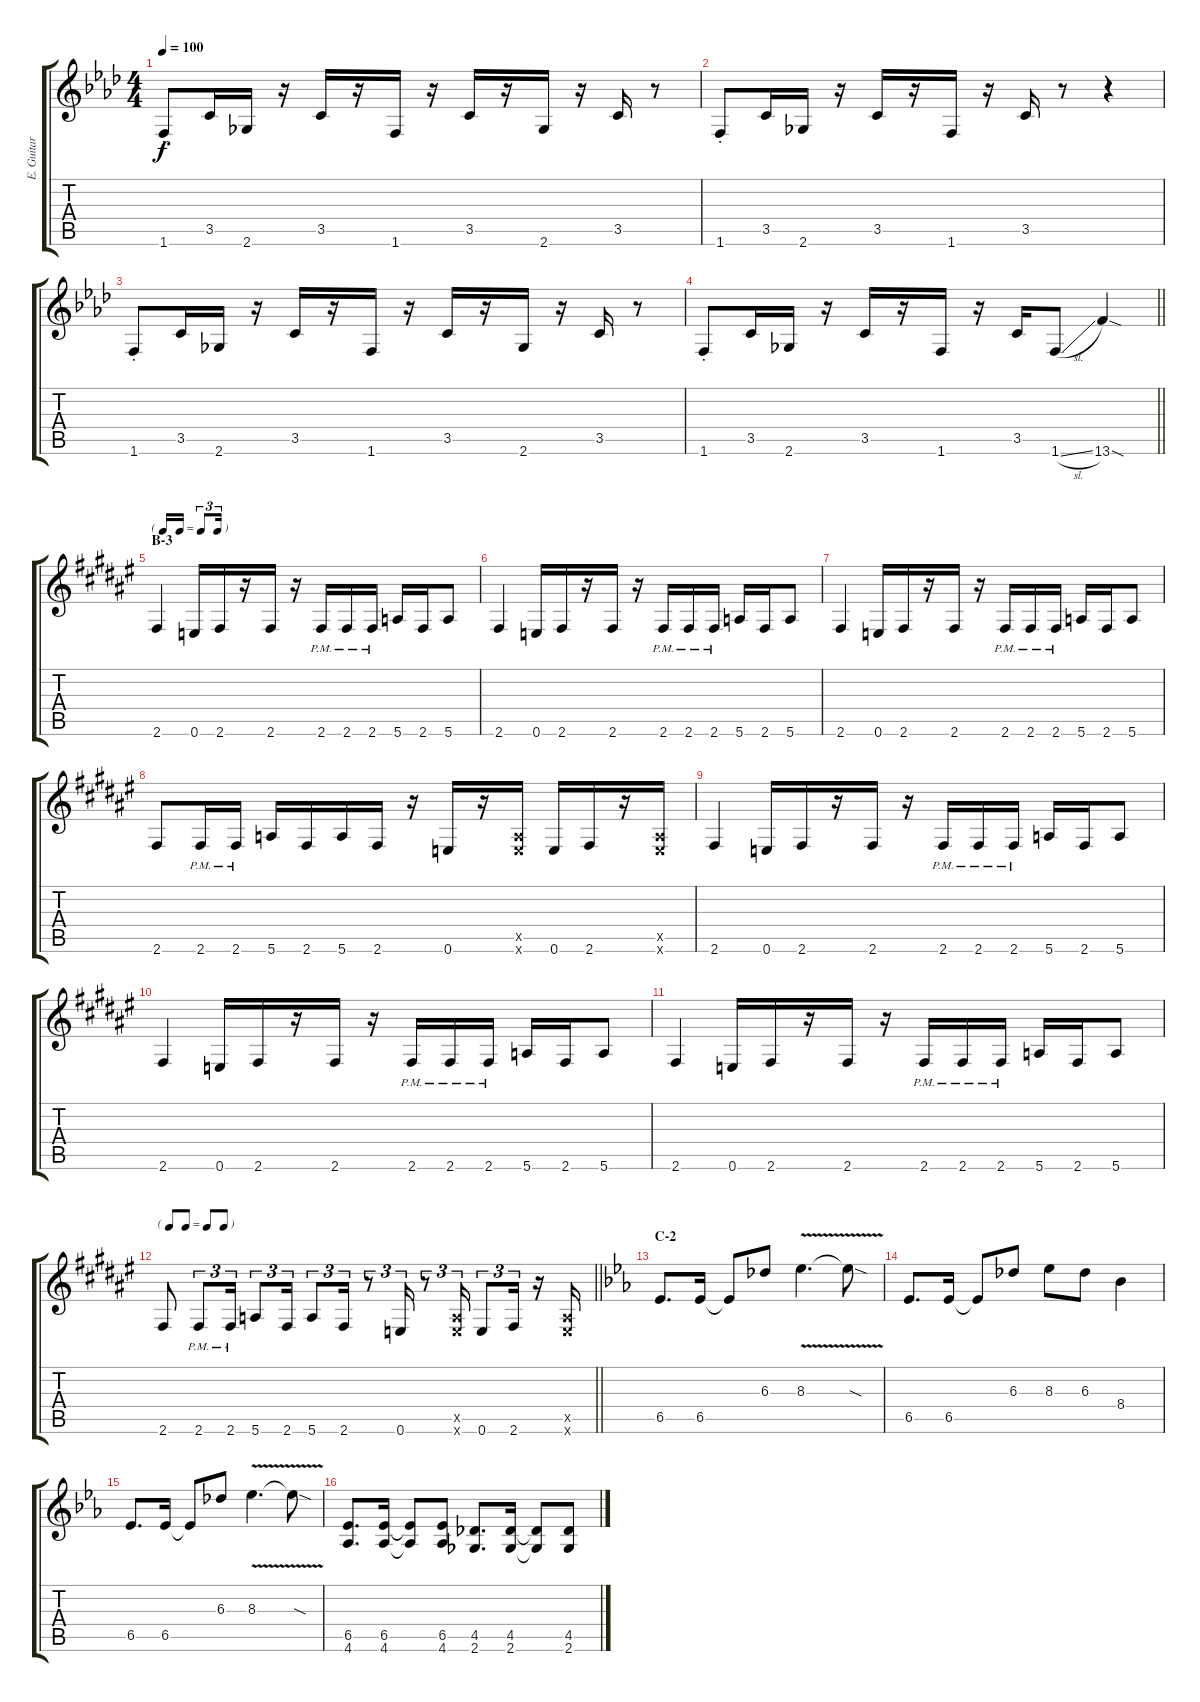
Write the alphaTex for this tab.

\track ("E. Guitar I" "E. Guitar ") {instrument overdrivenguitar}
\staff {score tabs}
\tuning (E4 B3 G3 D3 A2 E2) {hide}
\ts (4 4)
\tempo 100
\clef g2
\ks fminor
1.6{st}.8{dy f} 3.5.16 2.6.16 r.16 3.5.16 r.16 1.6.16 r.16 3.5.16 r.16 2.6.16 r.16 3.5.16 r.8 |
1.6{st}.8 3.5.16 2.6.16 r.16 3.5.16 r.16 1.6.16 r.16 3.5.16 r.8 r.4 |
1.6{st}.8 3.5.16 2.6.16 r.16 3.5.16 r.16 1.6.16 r.16 3.5.16 r.16 2.6.16 r.16 3.5.16 r.8 |
\barLineRight lightlight
1.6{st}.8 3.5.16 2.6.16 r.16 3.5.16 r.16 1.6.16 r.16 3.5.16 1.6{sl}.8 13.6{sod}.4 |
\tf triplet16th
\section ("" "B-3")
\ks f#
2.6.4 0.6.16 2.6.16 r.16 2.6.16 r.16 2.6{pm}.16 2.6{pm}.16 2.6{pm}.16 5.6.16 2.6.16 5.6.8 |
2.6.4 0.6.16 2.6.16 r.16 2.6.16 r.16 2.6{pm}.16 2.6{pm}.16 2.6{pm}.16 5.6.16 2.6.16 5.6.8 |
2.6.4 0.6.16 2.6.16 r.16 2.6.16 r.16 2.6{pm}.16 2.6{pm}.16 2.6{pm}.16 5.6.16 2.6.16 5.6.8 |
2.6.8 2.6{pm}.16 2.6{pm}.16 5.6.16 2.6.16 5.6.16 2.6.16 r.16 0.6.16 r.16 (0.5{x} 0.6{x}).16 0.6.16 2.6.16 r.16 (0.5{x} 0.6{x}).16 |
2.6.4 0.6.16 2.6.16 r.16 2.6.16 r.16 2.6{pm}.16 2.6{pm}.16 2.6{pm}.16 5.6.16 2.6.16 5.6.8 |
2.6.4 0.6.16 2.6.16 r.16 2.6.16 r.16 2.6{pm}.16 2.6{pm}.16 2.6{pm}.16 5.6.16 2.6.16 5.6.8 |
2.6.4 0.6.16 2.6.16 r.16 2.6.16 r.16 2.6{pm}.16 2.6{pm}.16 2.6{pm}.16 5.6.16 2.6.16 5.6.8 |
\tf none
\barLineRight lightlight
2.6.8 2.6{pm}.8{tu (3 2)} 2.6{pm}.16{tu (3 2)} 5.6.8{tu (3 2)} 2.6.16{tu (3 2)} 5.6.8{tu (3 2)} 2.6.16{tu (3 2)} r.8{tu (3 2)} 0.6.16{tu (3 2)} r.8{tu (3 2)} (0.5{x} 0.6{x}).16{tu (3 2)} 0.6.8{tu (3 2)} 2.6.16{tu (3 2)} r.16 (0.5{x} 0.6{x}).16 |
\section ("" "C-2")
\ks eb
6.5.8{d} 6.5.16 6.5{t}.8 6.3.8 8.3{v}.4{d} 8.3{sod t}.8 |
6.5.8{d} 6.5.16 6.5{t}.8 6.3.8 8.3.8 6.3.8 8.4.4 |
6.5.8{d} 6.5.16 6.5{t}.8 6.3.8 8.3{v}.4{d} 8.3{sod t}.8 |
(6.5 4.6).8{d} (6.5 4.6).16 (6.5{t} 4.6{t}).8 (6.5 4.6).8 (4.5 2.6).8{d} (4.5 2.6).16 (4.5{t} 2.6{t}).8 (4.5 2.6).8
